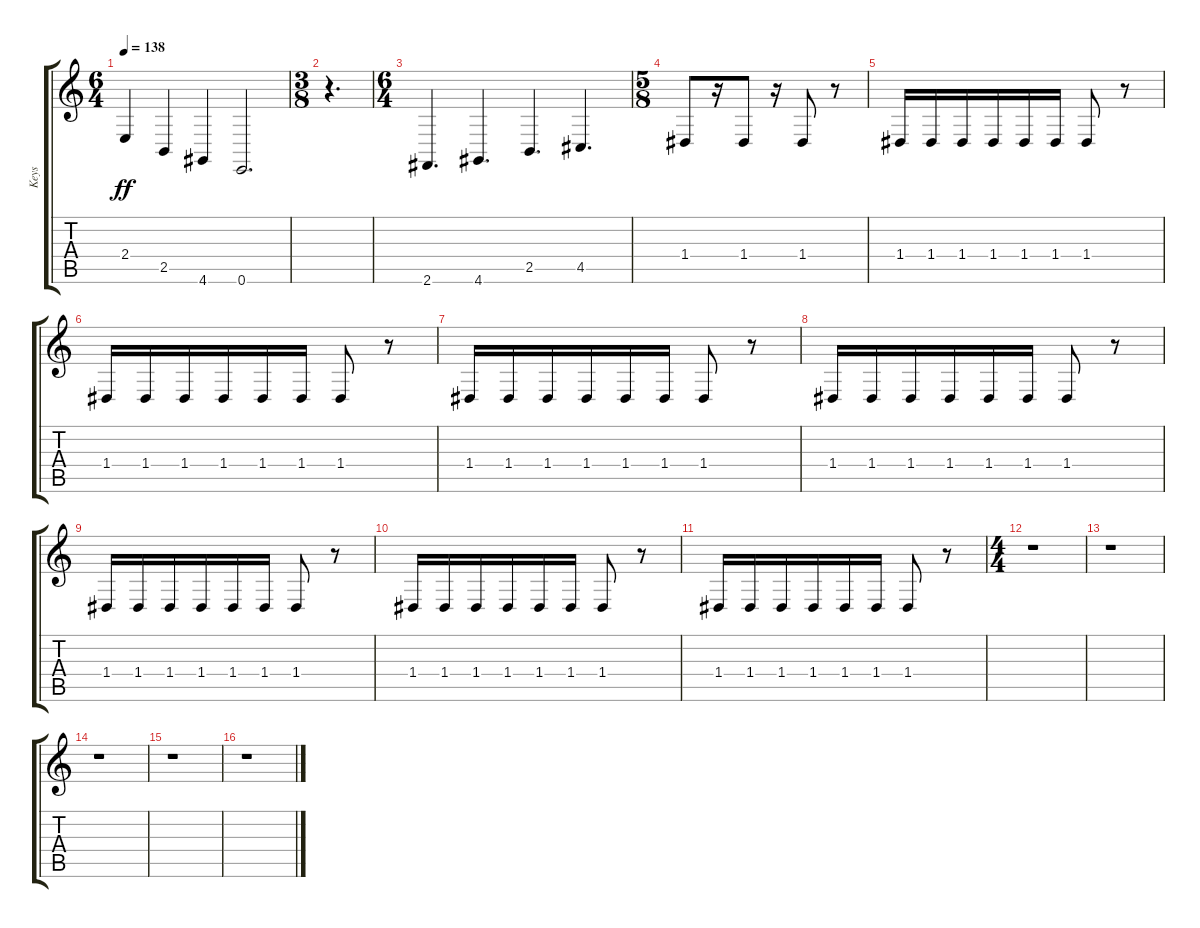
\track ("Keys" "Keys") {instrument pad4choir}
\staff {score tabs}
\tuning (E4 B3 G3 D3 A2 E2) {hide}
\ts (6 4)
\tempo 138
\clef g2
\ks c
2.4.4{dy ff} 2.5.4 4.6.4 0.6.2{d} |
\ts (3 8)
r.4{d} |
\ts (6 4)
2.6.4{d} 4.6.4{d} 2.5.4{d} 4.5.4{d} |
\ts (5 8)
1.4.8 r.16 1.4.8 r.16 1.4.8 r.8 |
1.4.16 1.4.16 1.4.16 1.4.16 1.4.16 1.4.16 1.4.8 r.8 |
1.4.16 1.4.16 1.4.16 1.4.16 1.4.16 1.4.16 1.4.8 r.8 |
1.4.16 1.4.16 1.4.16 1.4.16 1.4.16 1.4.16 1.4.8 r.8 |
1.4.16 1.4.16 1.4.16 1.4.16 1.4.16 1.4.16 1.4.8 r.8 |
1.4.16 1.4.16 1.4.16 1.4.16 1.4.16 1.4.16 1.4.8 r.8 |
1.4.16 1.4.16 1.4.16 1.4.16 1.4.16 1.4.16 1.4.8 r.8 |
1.4.16 1.4.16 1.4.16 1.4.16 1.4.16 1.4.16 1.4.8 r.8 |
\ts (4 4)
r.1 |
r.1 |
r.1 |
r.1 |
r.1
